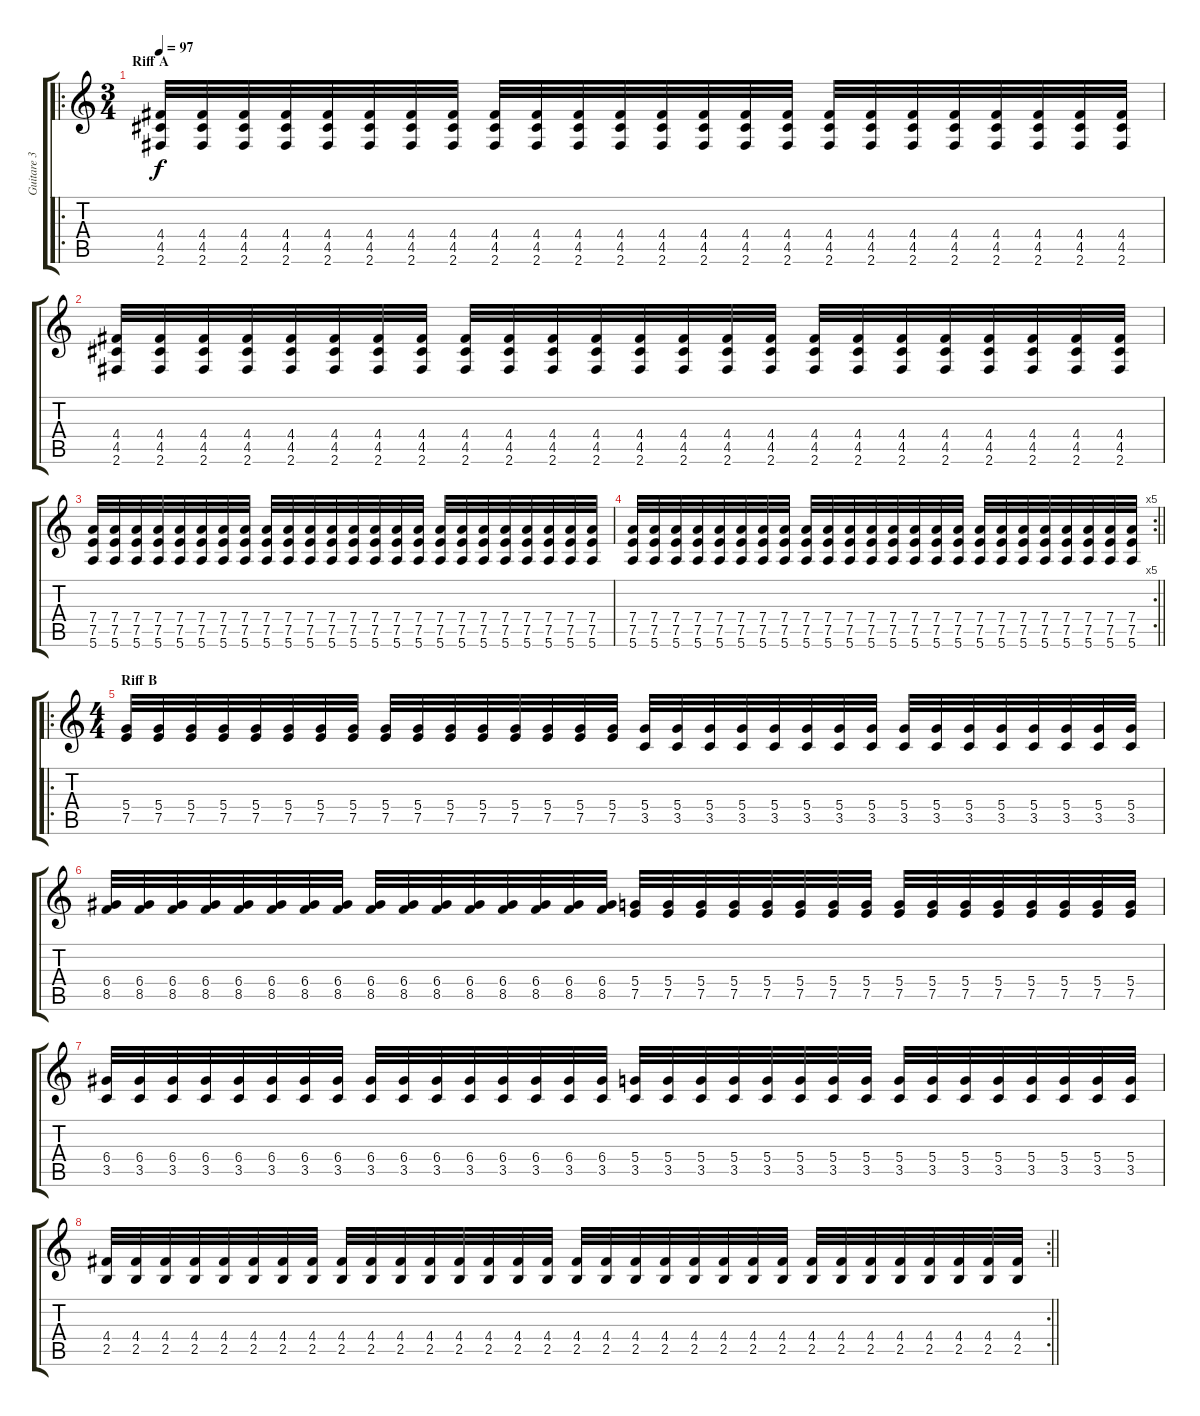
\track ("Guitare 3" "Guitare 3") {instrument distortionguitar}
\staff {score tabs}
\tuning (E4 B3 G3 D3 A2 E2) {hide}
\ro
\ts (3 4)
\section ("" "Riff A")
\tempo 97
\clef g2
\ks c
(4.4 4.5 2.6).32{dy f} (4.4 4.5 2.6).32 (4.4 4.5 2.6).32 (4.4 4.5 2.6).32 (4.4 4.5 2.6).32 (4.4 4.5 2.6).32 (4.4 4.5 2.6).32 (4.4 4.5 2.6).32 (4.4 4.5 2.6).32 (4.4 4.5 2.6).32 (4.4 4.5 2.6).32 (4.4 4.5 2.6).32 (4.4 4.5 2.6).32 (4.4 4.5 2.6).32 (4.4 4.5 2.6).32 (4.4 4.5 2.6).32 (4.4 4.5 2.6).32 (4.4 4.5 2.6).32 (4.4 4.5 2.6).32 (4.4 4.5 2.6).32 (4.4 4.5 2.6).32 (4.4 4.5 2.6).32 (4.4 4.5 2.6).32 (4.4 4.5 2.6).32 |
(4.4 4.5 2.6).32 (4.4 4.5 2.6).32 (4.4 4.5 2.6).32 (4.4 4.5 2.6).32 (4.4 4.5 2.6).32 (4.4 4.5 2.6).32 (4.4 4.5 2.6).32 (4.4 4.5 2.6).32 (4.4 4.5 2.6).32 (4.4 4.5 2.6).32 (4.4 4.5 2.6).32 (4.4 4.5 2.6).32 (4.4 4.5 2.6).32 (4.4 4.5 2.6).32 (4.4 4.5 2.6).32 (4.4 4.5 2.6).32 (4.4 4.5 2.6).32 (4.4 4.5 2.6).32 (4.4 4.5 2.6).32 (4.4 4.5 2.6).32 (4.4 4.5 2.6).32 (4.4 4.5 2.6).32 (4.4 4.5 2.6).32 (4.4 4.5 2.6).32 |
(7.4 7.5 5.6).32 (7.4 7.5 5.6).32 (7.4 7.5 5.6).32 (7.4 7.5 5.6).32 (7.4 7.5 5.6).32 (7.4 7.5 5.6).32 (7.4 7.5 5.6).32 (7.4 7.5 5.6).32 (7.4 7.5 5.6).32 (7.4 7.5 5.6).32 (7.4 7.5 5.6).32 (7.4 7.5 5.6).32 (7.4 7.5 5.6).32 (7.4 7.5 5.6).32 (7.4 7.5 5.6).32 (7.4 7.5 5.6).32 (7.4 7.5 5.6).32 (7.4 7.5 5.6).32 (7.4 7.5 5.6).32 (7.4 7.5 5.6).32 (7.4 7.5 5.6).32 (7.4 7.5 5.6).32 (7.4 7.5 5.6).32 (7.4 7.5 5.6).32 |
\rc 5
\barLineRight lightlight
(7.4 7.5 5.6).32 (7.4 7.5 5.6).32 (7.4 7.5 5.6).32 (7.4 7.5 5.6).32 (7.4 7.5 5.6).32 (7.4 7.5 5.6).32 (7.4 7.5 5.6).32 (7.4 7.5 5.6).32 (7.4 7.5 5.6).32 (7.4 7.5 5.6).32 (7.4 7.5 5.6).32 (7.4 7.5 5.6).32 (7.4 7.5 5.6).32 (7.4 7.5 5.6).32 (7.4 7.5 5.6).32 (7.4 7.5 5.6).32 (7.4 7.5 5.6).32 (7.4 7.5 5.6).32 (7.4 7.5 5.6).32 (7.4 7.5 5.6).32 (7.4 7.5 5.6).32 (7.4 7.5 5.6).32 (7.4 7.5 5.6).32 (7.4 7.5 5.6).32 |
\ro
\ts (4 4)
\section ("" "Riff B")
(5.4 7.5).32 (5.4 7.5).32 (5.4 7.5).32 (5.4 7.5).32 (5.4 7.5).32 (5.4 7.5).32 (5.4 7.5).32 (5.4 7.5).32 (5.4 7.5).32 (5.4 7.5).32 (5.4 7.5).32 (5.4 7.5).32 (5.4 7.5).32 (5.4 7.5).32 (5.4 7.5).32 (5.4 7.5).32 (5.4 3.5).32 (5.4 3.5).32 (5.4 3.5).32 (5.4 3.5).32 (5.4 3.5).32 (5.4 3.5).32 (5.4 3.5).32 (5.4 3.5).32 (5.4 3.5).32 (5.4 3.5).32 (5.4 3.5).32 (5.4 3.5).32 (5.4 3.5).32 (5.4 3.5).32 (5.4 3.5).32 (5.4 3.5).32 |
(6.4 8.5).32 (6.4 8.5).32 (6.4 8.5).32 (6.4 8.5).32 (6.4 8.5).32 (6.4 8.5).32 (6.4 8.5).32 (6.4 8.5).32 (6.4 8.5).32 (6.4 8.5).32 (6.4 8.5).32 (6.4 8.5).32 (6.4 8.5).32 (6.4 8.5).32 (6.4 8.5).32 (6.4 8.5).32 (5.4 7.5).32 (5.4 7.5).32 (5.4 7.5).32 (5.4 7.5).32 (5.4 7.5).32 (5.4 7.5).32 (5.4 7.5).32 (5.4 7.5).32 (5.4 7.5).32 (5.4 7.5).32 (5.4 7.5).32 (5.4 7.5).32 (5.4 7.5).32 (5.4 7.5).32 (5.4 7.5).32 (5.4 7.5).32 |
(6.4 3.5).32 (6.4 3.5).32 (6.4 3.5).32 (6.4 3.5).32 (6.4 3.5).32 (6.4 3.5).32 (6.4 3.5).32 (6.4 3.5).32 (6.4 3.5).32 (6.4 3.5).32 (6.4 3.5).32 (6.4 3.5).32 (6.4 3.5).32 (6.4 3.5).32 (6.4 3.5).32 (6.4 3.5).32 (5.4 3.5).32 (5.4 3.5).32 (5.4 3.5).32 (5.4 3.5).32 (5.4 3.5).32 (5.4 3.5).32 (5.4 3.5).32 (5.4 3.5).32 (5.4 3.5).32 (5.4 3.5).32 (5.4 3.5).32 (5.4 3.5).32 (5.4 3.5).32 (5.4 3.5).32 (5.4 3.5).32 (5.4 3.5).32 |
\rc 2
\barLineRight lightlight
(4.4 2.5).32 (4.4 2.5).32 (4.4 2.5).32 (4.4 2.5).32 (4.4 2.5).32 (4.4 2.5).32 (4.4 2.5).32 (4.4 2.5).32 (4.4 2.5).32 (4.4 2.5).32 (4.4 2.5).32 (4.4 2.5).32 (4.4 2.5).32 (4.4 2.5).32 (4.4 2.5).32 (4.4 2.5).32 (4.4 2.5).32 (4.4 2.5).32 (4.4 2.5).32 (4.4 2.5).32 (4.4 2.5).32 (4.4 2.5).32 (4.4 2.5).32 (4.4 2.5).32 (4.4 2.5).32 (4.4 2.5).32 (4.4 2.5).32 (4.4 2.5).32 (4.4 2.5).32 (4.4 2.5).32 (4.4 2.5).32 (4.4 2.5).32
